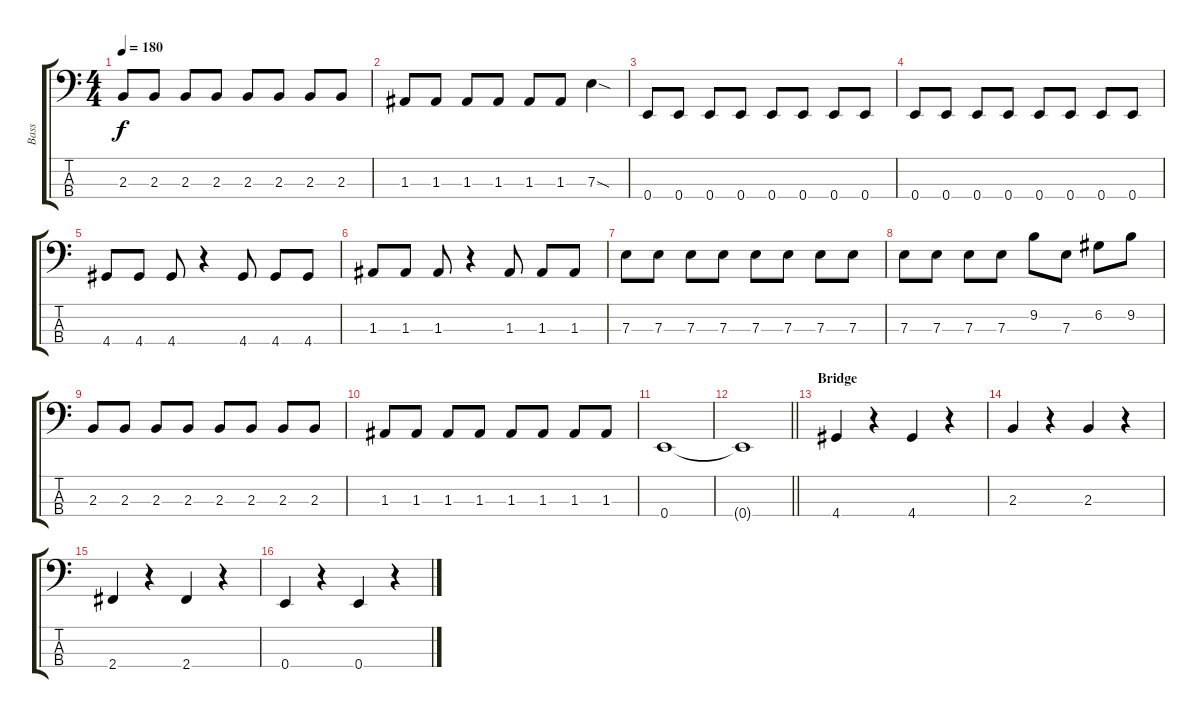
\track ("Bass" "Bass") {instrument electricbasspick}
\staff {score tabs}
\tuning (G2 D2 A1 E1) {hide}
\ts (4 4)
\tempo 180
\clef f4
\ks c
2.3.8{dy f} 2.3.8 2.3.8 2.3.8 2.3.8 2.3.8 2.3.8 2.3.8 |
1.3.8 1.3.8 1.3.8 1.3.8 1.3.8 1.3.8 7.3{sod}.4 |
0.4.8 0.4.8 0.4.8 0.4.8 0.4.8 0.4.8 0.4.8 0.4.8 |
0.4.8 0.4.8 0.4.8 0.4.8 0.4.8 0.4.8 0.4.8 0.4.8 |
4.4.8 4.4.8 4.4.8 r.4 4.4.8 4.4.8 4.4.8 |
1.3.8 1.3.8 1.3.8 r.4 1.3.8 1.3.8 1.3.8 |
7.3.8 7.3.8 7.3.8 7.3.8 7.3.8 7.3.8 7.3.8 7.3.8 |
7.3.8 7.3.8 7.3.8 7.3.8 9.2.8 7.3.8 6.2.8 9.2.8 |
2.3.8 2.3.8 2.3.8 2.3.8 2.3.8 2.3.8 2.3.8 2.3.8 |
1.3.8 1.3.8 1.3.8 1.3.8 1.3.8 1.3.8 1.3.8 1.3.8 |
0.4.1 |
\barLineRight lightlight
0.4{t}.1 |
\section ("" "Bridge")
4.4.4 r.4 4.4.4 r.4 |
2.3.4 r.4 2.3.4 r.4 |
2.4.4 r.4 2.4.4 r.4 |
0.4.4 r.4 0.4.4 r.4
